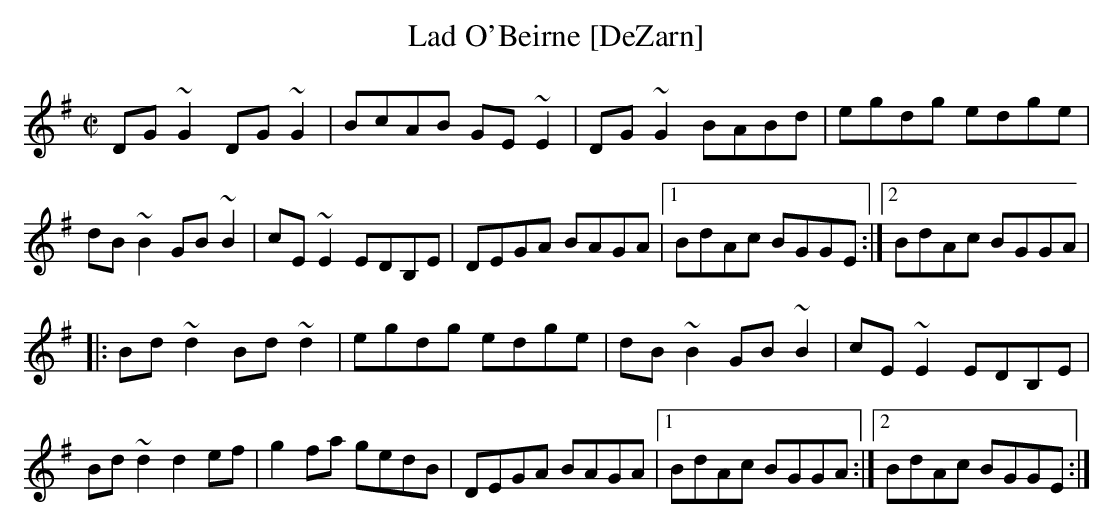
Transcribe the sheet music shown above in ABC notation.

X:1
T:Lad O'Beirne [DeZarn]
M:C|
L:1/8
K:G
DG~G2 DG~G2|BcAB GE~E2|DG~G2 BABd|egdg edge|!
dB~B2 GB~B2|cE~E2 EDB,E|DEGA BAGA|1BdAc BGGE:|2BdAc BGGA|!
|:Bd~d2 Bd~d2|egdg edge|dB~B2 GB~B2|cE~E2 EDB,E|!
Bd~d2 d2ef|g2fa gedB|DEGA BAGA|1BdAc BGGA:|2BdAc BGGE:|]!
